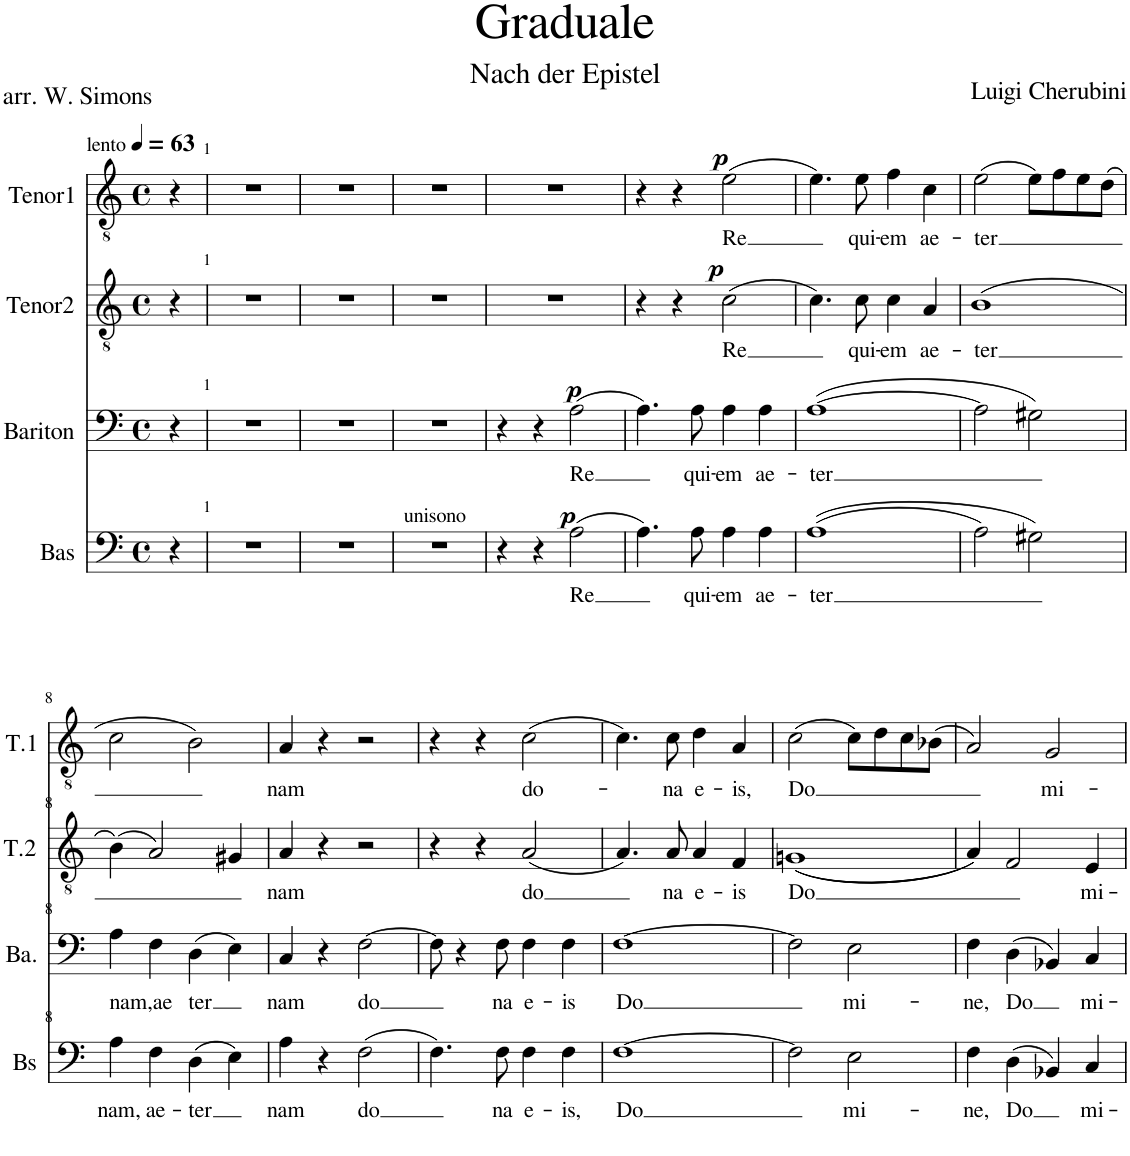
**kern	**text	**dynam	**kern	**text	**dynam	**kern	**text	**dynam	**kern	**text	**dynam
*part4	*part4	*part4	*part3	*part3	*part3	*part2	*part2	*part2	*part1	*part1	*part1
*staff4	*staff4	*staff4	*staff3	*staff3	*staff3	*staff2	*staff2	*staff2	*staff1	*staff1	*staff1
*I"Bas	*	*	*I"Bariton	*	*	*I"Tenor2	*	*	*I"Tenor1	*	*
*I'Bs	*	*	*I'Ba.	*	*	*I'T.2	*	*	*I'T.1	*	*
*clefF4	*	*	*clefF4	*	*	*clefGv2	*	*	*clefGv2	*	*
*k[]	*	*	*k[]	*	*	*k[]	*	*	*k[]	*	*
*M4/4	*	*	*M4/4	*	*	*M4/4	*	*	*M4/4	*	*
*met(c)	*	*	*met(c)	*	*	*met(c)	*	*	*met(c)	*	*
*MM63	*	*	*MM63	*	*	*MM63	*	*	*MM63	*	*
=	=	=	=	=	=	=	=	=	=	=	=
!	!	!	!	!	!	!	!	!	!LO:TX:a:t=lento	!	!
4r	.	.	4r	.	.	4r	.	.	4r	.	.
=1	=1	=1	=1	=1	=1	=1	=1	=1	=1	=1	=1
1r	.	.	1r	.	.	1r	.	.	1r	.	.
=2	=2	=2	=2	=2	=2	=2	=2	=2	=2	=2	=2
1r	.	.	1r	.	.	1r	.	.	1r	.	.
=3	=3	=3	=3	=3	=3	=3	=3	=3	=3	=3	=3
!LO:TX:a:t=unisono	!	!	!	!	!	!	!	!	!	!	!
1r	.	.	1r	.	.	1r	.	.	1r	.	.
=4	=4	=4	=4	=4	=4	=4	=4	=4	=4	=4	=4
4r	.	.	4r	.	.	1r	.	.	1r	.	.
4r	.	.	4r	.	.	.	.	.	.	.	.
!	!LO:LY:b	!LO:DY:a	!	!LO:LY:b	!LO:DY:a	!	!	!	!	!	!
(2A\	Re	p	(2A\	Re	p	.	.	.	.	.	.
=5	=5	=5	=5	=5	=5	=5	=5	=5	=5	=5	=5
4.A\)	.	.	4.A\)	.	.	4r	.	.	4r	.	.
.	.	.	.	.	.	4r	.	.	4r	.	.
!	!LO:LY:b	!	!	!LO:LY:b	!	!	!	!	!	!	!
8A\	qui-	.	8A\	qui-	.	.	.	.	.	.	.
!	!LO:LY:b	!	!	!LO:LY:b	!	!	!LO:LY:b	!LO:DY:a	!	!LO:LY:b	!LO:DY:a
4A\	-em	.	4A\	-em	.	(2c\	Re	p	(2e\	Re	p
!	!LO:LY:b	!	!	!LO:LY:b	!	!	!	!	!	!	!
4A\	ae-	.	4A\	ae-	.	.	.	.	.	.	.
=6	=6	=6	=6	=6	=6	=6	=6	=6	=6	=6	=6
!	!LO:LY:b	!	!	!LO:LY:b	!	!	!	!	!	!	!
((1A	-ter	.	([1A	-ter	.	4.c\)	.	.	4.e\)	.	.
!	!	!	!	!	!	!	!LO:LY:b	!	!	!LO:LY:b	!
.	.	.	.	.	.	8c\	qui-	.	8e\	qui-	.
!	!	!	!	!	!	!	!LO:LY:b	!	!	!LO:LY:b	!
.	.	.	.	.	.	4c\	-em	.	4f\	-em	.
!	!	!	!	!	!	!	!LO:LY:b	!	!	!LO:LY:b	!
.	.	.	.	.	.	4A/	ae-	.	4c\	ae-	.
=7	=7	=7	=7	=7	=7	=7	=7	=7	=7	=7	=7
!	!	!	!	!	!	!	!LO:LY:b	!	!	!LO:LY:b	!
2A\)	.	.	2A\]	.	.	(1B	-ter	.	(2e\	-ter	.
2G#X\)	.	.	2G#X\)	.	.	.	.	.	8e\L)	.	.
.	.	.	.	.	.	.	.	.	8f\	.	.
.	.	.	.	.	.	.	.	.	8e\	.	.
.	.	.	.	.	.	.	.	.	(8d\J	.	.
!!LO:LB:g=z
=8	=8	=8	=8	=8	=8	=8	=8	=8	=8	=8	=8
!	!LO:LY:b	!	!	!LO:LY:b	!	!	!	!	!	!	!
4A\	nam,	.	4A\	nam,ae	.	(4B\)	.	.	2c\	.	.
!	!LO:LY:b	!	!	!	!	!	!	!	!	!	!
4F\	ae-	.	4F\	.	.	2A/)	.	.	.	.	.
!	!LO:LY:b	!	!	!LO:LY:b	!	!	!	!	!	!	!
(4D\	-ter	.	(4D\	ter	.	.	.	.	2B\)	.	.
4E\)	.	.	4E\)	.	.	4G#X/	.	.	.	.	.
=9	=9	=9	=9	=9	=9	=9	=9	=9	=9	=9	=9
!	!LO:LY:b	!	!	!LO:LY:b	!	!	!LO:LY:b	!	!	!LO:LY:b	!
4A\	nam	.	4C/	nam	.	4A/	nam	.	4A/	nam	.
4r	.	.	4r	.	.	4r	.	.	4r	.	.
!	!LO:LY:b	!	!	!LO:LY:b	!	!	!	!	!	!	!
(2F\	do	.	[2F\	do	.	2r	.	.	2r	.	.
=10	=10	=10	=10	=10	=10	=10	=10	=10	=10	=10	=10
4.F\)	.	.	8F\]	.	.	4r	.	.	4r	.	.
.	.	.	4r	.	.	.	.	.	.	.	.
.	.	.	.	.	.	4r	.	.	4r	.	.
!	!LO:LY:b	!	!	!LO:LY:b	!	!	!	!	!	!	!
8F\	na	.	8F\	na	.	.	.	.	.	.	.
!	!LO:LY:b	!	!	!LO:LY:b	!	!	!LO:LY:b	!	!	!LO:LY:b	!
4F\	e-	.	4F\	e-	.	(2A/	do	.	(2c\	do-	.
!	!LO:LY:b	!	!	!LO:LY:b	!	!	!	!	!	!	!
4F\	-is,	.	4F\	-is	.	.	.	.	.	.	.
=11	=11	=11	=11	=11	=11	=11	=11	=11	=11	=11	=11
!	!LO:LY:b	!	!	!LO:LY:b	!	!	!	!	!	!	!
[1F	Do	.	[1F	Do	.	4.A/)	.	.	4.c\)	.	.
!	!	!	!	!	!	!	!LO:LY:b	!	!	!LO:LY:b	!
.	.	.	.	.	.	8A/	na	.	8c\	-na	.
!	!	!	!	!	!	!	!LO:LY:b	!	!	!LO:LY:b	!
.	.	.	.	.	.	4A/	e-	.	4d\	e-	.
!	!	!	!	!	!	!	!LO:LY:b	!	!	!LO:LY:b	!
.	.	.	.	.	.	4F/	-is	.	4A/	-is,	.
=12	=12	=12	=12	=12	=12	=12	=12	=12	=12	=12	=12
!	!	!	!	!	!	!	!LO:LY:b	!	!	!LO:LY:b	!
2F\]	.	.	2F\]	.	.	((1Gn	Do	.	(2c\	Do	.
!	!LO:LY:b	!	!	!LO:LY:b	!	!	!	!	!	!	!
2E\	mi-	.	2E\	mi-	.	.	.	.	8c\L)	.	.
.	.	.	.	.	.	.	.	.	8d\	.	.
.	.	.	.	.	.	.	.	.	8c\	.	.
.	.	.	.	.	.	.	.	.	(8B-X\J	.	.
=13	=13	=13	=13	=13	=13	=13	=13	=13	=13	=13	=13
!	!LO:LY:b	!	!	!LO:LY:b	!	!	!	!	!	!	!
4F\	-ne,	.	4F\	-ne,	.	4A/))	.	.	2A/)	.	.
!	!LO:LY:b	!	!	!LO:LY:b	!	!	!	!	!	!	!
(4D\	Do	.	(4D\	Do	.	2F/	.	.	.	.	.
!	!	!	!	!	!	!	!	!	!	!LO:LY:b	!
4BB-X/)	.	.	4BB-X/)	.	.	.	.	.	2G/	mi-	.
!	!LO:LY:b	!	!	!LO:LY:b	!	!	!LO:LY:b	!	!	!	!
4C/	mi-	.	4C/	mi-	.	4E/	mi-	.	.	.	.
=	=	=	=	=	=	=	=	=	=	=	=
*-	*-	*-	*-	*-	*-	*-	*-	*-	*-	*-	*-
